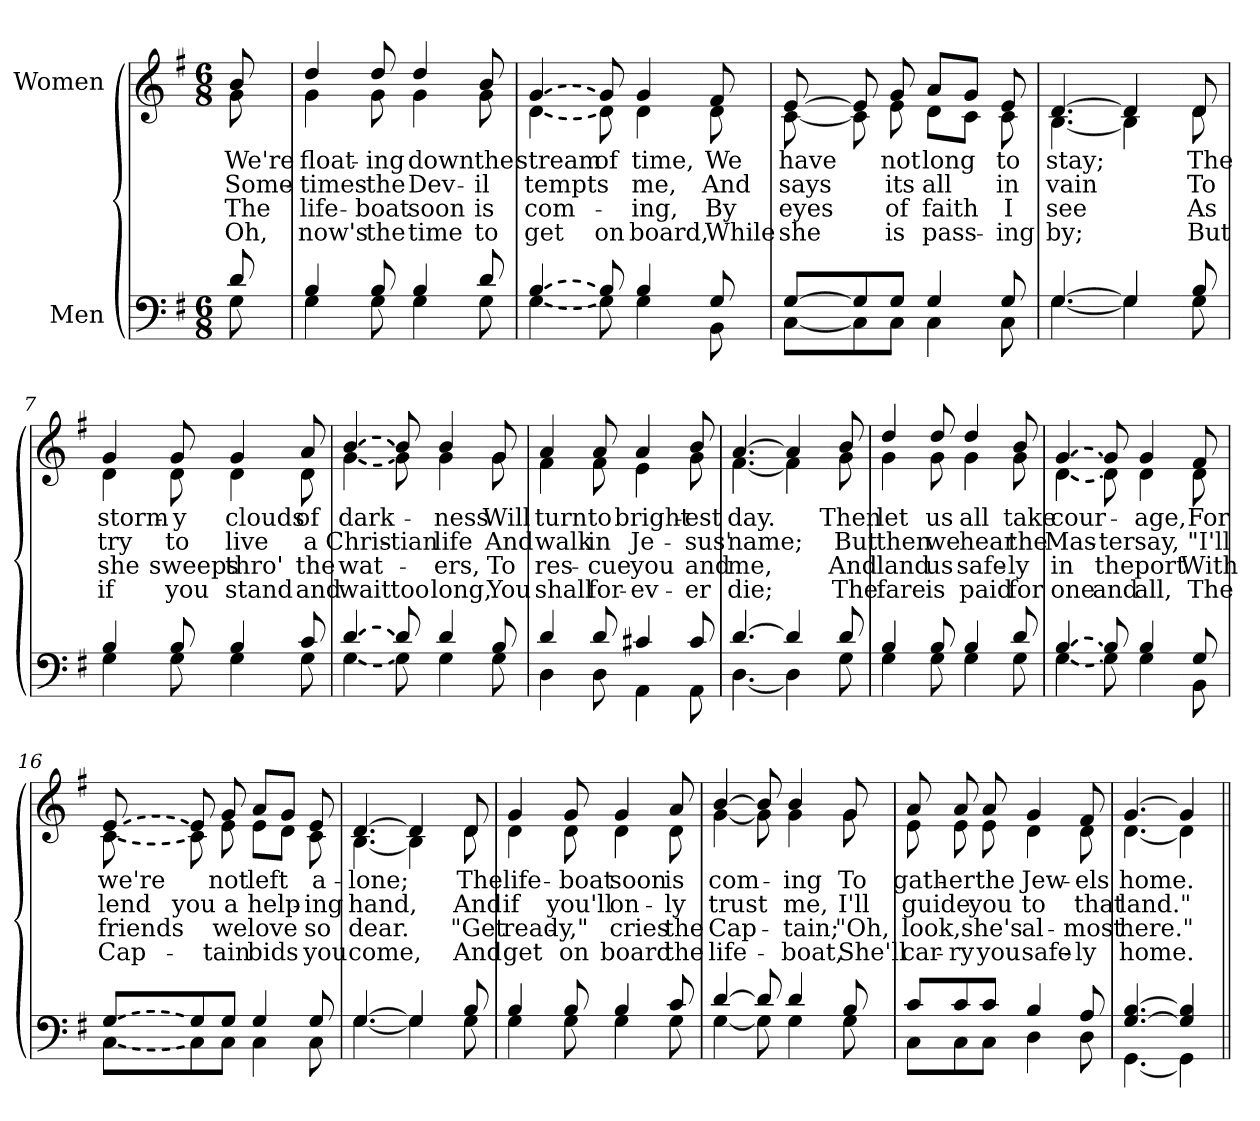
**kern	**kern	**text	**text	**text	**text
*part2	*part1	*part1	*part1	*part1	*part1
*staff2	*staff1	*staff1	*staff1	*staff1	*staff1
*I"Men	*I"Women	*	*	*	*
*clefF4	*clefG2	*	*	*	*
*k[f#]	*k[f#]	*	*	*	*
*M6/8	*M6/8	*	*	*	*
=	=	=	=	=	=
*^	*	*	*	*	*
!	!	!LO:TX:b:i:t=Verse	!	!	!	!
!	!	!	!LO:LY:b	!LO:LY:b	!LO:LY:b	!LO:LY:b
*	*	*^	*	*	*	*
8d/	8G\	8b/	8g\	We're	Some-	The	Oh,
=1	=1	=1	=1	=1	=1	=1	=1
!	!	!	!	!LO:LY:b	!LO:LY:b	!LO:LY:b	!LO:LY:b
4B/	4G\	4dd/	4g\	float-	-times	life-	now's
!	!	!	!	!LO:LY:b	!LO:LY:b	!LO:LY:b	!LO:LY:b
8B/	8G\	8dd/	8g\	-ing	the	-boat	the
!	!	!	!	!LO:LY:b	!LO:LY:b	!LO:LY:b	!LO:LY:b
4B/	4G\	4dd/	4g\	down	Dev-	soon	time
!	!	!	!	!LO:LY:b	!LO:LY:b	!LO:LY:b	!LO:LY:b
8d/	8G\	8b/	8g\	the	-il	is	to
=2	=2	=2	=2	=2	=2	=2	=2
!LO:T:dash	!LO:T:dash	!LO:T:dash	!LO:T:dash	!LO:LY:b	!LO:LY:b	!LO:LY:b	!LO:LY:b
[4B/	[4G\	[4g/	[4d\	stream	tempts	com-	get
!	!	!	!	!LO:LY:b	!	!	!LO:LY:b
8B/]	8G\]	8g/]	8d\]	of	.	.	on
!	!	!	!	!LO:LY:b	!LO:LY:b	!LO:LY:b	!LO:LY:b
4B/	4G\	4g/	4d\	time,	me,	-ing,	board,
!!LO:LB:g=z	!!
=3-	=3-	=3-	=3-	=3-	=3-	=3-	=3-
!	!	!	!	!LO:LY:b	!LO:LY:b	!LO:LY:b	!LO:LY:b
8G/	8BB\	8f#/	8d\	We	And	By	While
=4	=4	=4	=4	=4	=4	=4	=4
!	!	!	!	!LO:LY:b	!LO:LY:b	!LO:LY:b	!LO:LY:b
[8G/L	[8C\L	[8e/	[8c\	have	says	eyes	she
8G/]	8C\]	8e/]	8c\]	.	.	.	.
!	!	!	!	!LO:LY:b	!LO:LY:b	!LO:LY:b	!LO:LY:b
8G/J	8C\J	8g/	8e\	not	its	of	is
!	!	!	!	!LO:LY:b	!LO:LY:b	!LO:LY:b	!LO:LY:b
4G/	4C\	8a/L	8d\L	long	all	faith	pass-
.	.	8g/J	8c\J	.	.	.	.
!	!	!	!	!LO:LY:b	!LO:LY:b	!LO:LY:b	!LO:LY:b
8G/	8C\	8e/	8c\	to	in	I	-ing
=5	=5	=5	=5	=5	=5	=5	=5
!	!	!	!	!LO:LY:b	!LO:LY:b	!LO:LY:b	!LO:LY:b
[4.G/	[4.G\	[4.d/	[4.B\	stay;	vain	see	by;
4G/]	4G\]	4d/]	4B\]	.	.	.	.
!!LO:LB:g=z	!!
=6-	=6-	=6-	=6-	=6-	=6-	=6-	=6-
!	!	!	!	!LO:LY:b	!LO:LY:b	!LO:LY:b	!LO:LY:b
8B/	8G\	8d/	8d\	The	To	As	But
=7	=7	=7	=7	=7	=7	=7	=7
!	!	!	!	!LO:LY:b	!LO:LY:b	!LO:LY:b	!LO:LY:b
4B/	4G\	4g/	4d\	storm-	try	she	if
!	!	!	!	!LO:LY:b	!LO:LY:b	!LO:LY:b	!LO:LY:b
8B/	8G\	8g/	8d\	-y	to	sweeps	you
!	!	!	!	!LO:LY:b	!LO:LY:b	!LO:LY:b	!LO:LY:b
4B/	4G\	4g/	4d\	clouds	live	thro'	stand
!	!	!	!	!LO:LY:b	!LO:LY:b	!LO:LY:b	!LO:LY:b
8c/	8G\	8a/	8d\	of	a	the	and
=8	=8	=8	=8	=8	=8	=8	=8
!LO:T:dash	!LO:T:dash	!LO:T:dash	!LO:T:dash	!LO:LY:b	!LO:LY:b	!LO:LY:b	!LO:LY:b
[4d/	[4G\	[4b/	[4g\	dark-	Chris-	wat-	wait
!	!	!	!	!	!LO:LY:b	!	!LO:LY:b
8d/]	8G\]	8b/]	8g\]	.	-tian	.	too
!	!	!	!	!LO:LY:b	!LO:LY:b	!LO:LY:b	!LO:LY:b
4d/	4G\	4b/	4g\	-ness	life	-ers,	long,
!!LO:LB:g=z	!!
=9-	=9-	=9-	=9-	=9-	=9-	=9-	=9-
!	!	!	!	!LO:LY:b	!LO:LY:b	!LO:LY:b	!LO:LY:b
8B/	8G\	8g/	8g\	Will	And	To	You
=10	=10	=10	=10	=10	=10	=10	=10
!	!	!	!	!LO:LY:b	!LO:LY:b	!LO:LY:b	!LO:LY:b
4d/	4D\	4a/	4f#\	turn	walk	res-	shall
!	!	!	!	!LO:LY:b	!LO:LY:b	!LO:LY:b	!LO:LY:b
8d/	8D\	8a/	8f#\	to	in	-cue	for-
!	!	!	!	!LO:LY:b	!LO:LY:b	!LO:LY:b	!LO:LY:b
4c#X/	4AA\	4a/	4e\	bright-	Je-	you	-ev-
!	!	!	!	!LO:LY:b	!LO:LY:b	!LO:LY:b	!LO:LY:b
8c#/	8AA\	8b/	8g\	-est	-sus'	and	-er
=11	=11	=11	=11	=11	=11	=11	=11
!	!	!	!	!LO:LY:b	!LO:LY:b	!LO:LY:b	!LO:LY:b
[4.d/	[4.D\	[4.a/	[4.f#\	day.	name;	me,	die;
4d/]	4D\]	4a/]	4f#\]	.	.	.	.
!!LO:LB:g=z	!!
=12-	=12-	=12-	=12-	=12-	=12-	=12-	=12-
!	!	!	!	!LO:LY:b	!LO:LY:b	!LO:LY:b	!LO:LY:b
8d/	8G\	8b/	8g\	Then	But	And	The
=13	=13	=13	=13	=13	=13	=13	=13
!	!	!	!	!LO:LY:b	!LO:LY:b	!LO:LY:b	!LO:LY:b
4B/	4G\	4dd/	4g\	let	then	land	fare
!	!	!	!	!LO:LY:b	!LO:LY:b	!LO:LY:b	!LO:LY:b
8B/	8G\	8dd/	8g\	us	we	us	is
!	!	!	!	!LO:LY:b	!LO:LY:b	!LO:LY:b	!LO:LY:b
4B/	4G\	4dd/	4g\	all	hear	safe-	paid
!	!	!	!	!LO:LY:b	!LO:LY:b	!LO:LY:b	!LO:LY:b
8d/	8G\	8b/	8g\	take	the	-ly	for
=14	=14	=14	=14	=14	=14	=14	=14
!LO:T:dash	!LO:T:dash	!LO:T:dash	!LO:T:dash	!LO:LY:b	!LO:LY:b	!LO:LY:b	!LO:LY:b
[4B/	[4G\	[4g/	[4d\	cour-	Mas-	in	one
!	!	!	!	!	!LO:LY:b	!LO:LY:b	!LO:LY:b
8B/]	8G\]	8g/]	8d\]	.	-ter	the	and
!	!	!	!	!LO:LY:b	!LO:LY:b	!LO:LY:b	!LO:LY:b
4B/	4G\	4g/	4d\	-age,	say,	port	all,
!!LO:LB:g=z	!!
=15-	=15-	=15-	=15-	=15-	=15-	=15-	=15-
!	!	!	!	!LO:LY:b	!LO:LY:b	!LO:LY:b	!LO:LY:b
8G/	8BB\	8f#/	8d\	For	"I'll	With	The
=16	=16	=16	=16	=16	=16	=16	=16
!LO:T:dash	!LO:T:dash	!LO:T:dash	!LO:T:dash	!LO:LY:b	!LO:LY:b	!LO:LY:b	!LO:LY:b
[8G/L	[8C\L	[8e/	[8c\	we're	lend	friends	Cap-
!	!	!	!	!	!LO:LY:b	!	!
8G/]	8C\]	8e/]	8c\]	.	you	.	.
!	!	!	!	!LO:LY:b	!LO:LY:b	!LO:LY:b	!LO:LY:b
8G/J	8C\J	8g/	8e\	not	a	we	-tain
!	!	!	!	!LO:LY:b	!LO:LY:b	!LO:LY:b	!LO:LY:b
4G/	4C\	8a/L	8e\L	left	help-	love	bids
.	.	8g/J	8d\J	.	.	.	.
!	!	!	!	!LO:LY:b	!LO:LY:b	!LO:LY:b	!LO:LY:b
8G/	8C\	8e/	8c\	a-	-ing	so	you
=17	=17	=17	=17	=17	=17	=17	=17
!	!	!	!	!LO:LY:b	!LO:LY:b	!LO:LY:b	!LO:LY:b
[4.G/	[4.G\	[4.d/	[4.B\	-lone;	hand,	dear.	come,
4G/]	4G\]	4d/]	4B\]	.	.	.	.
!!LO:LB:g=z	!!
=18-	=18-	=18-	=18-	=18-	=18-	=18-	=18-
!	!	!	!	!LO:LY:b	!LO:LY:b	!LO:LY:b	!LO:LY:b
8B/	8G\	8d/	8d\	The	And	"Get	And
=19	=19	=19	=19	=19	=19	=19	=19
!	!	!	!	!LO:LY:b	!LO:LY:b	!LO:LY:b	!LO:LY:b
4B/	4G\	4g/	4d\	life-	if	read-	get
!	!	!	!	!LO:LY:b	!LO:LY:b	!LO:LY:b	!LO:LY:b
8B/	8G\	8g/	8d\	-boat	you'll	-y,"	on
!	!	!	!	!LO:LY:b	!LO:LY:b	!LO:LY:b	!LO:LY:b
4B/	4G\	4g/	4d\	soon	on-	cries	board
!	!	!	!	!LO:LY:b	!LO:LY:b	!LO:LY:b	!LO:LY:b
8c/	8G\	8a/	8d\	is	-ly	the	the
=20	=20	=20	=20	=20	=20	=20	=20
!	!	!	!	!LO:LY:b	!LO:LY:b	!LO:LY:b	!LO:LY:b
[4d/	[4G\	[4b/	[4g\	com-	trust	Cap-	life-
8d/]	8G\]	8b/]	8g\]	.	.	.	.
!	!	!	!	!LO:LY:b	!LO:LY:b	!LO:LY:b	!LO:LY:b
4d/	4G\	4b/	4g\	-ing	me,	-tain;	-boat,
!!LO:LB:g=z	!!
=21-	=21-	=21-	=21-	=21-	=21-	=21-	=21-
!	!	!	!	!LO:LY:b	!LO:LY:b	!LO:LY:b	!LO:LY:b
8B/	8G\	8g/	8g\	To	I'll	"Oh,	She'll
=22	=22	=22	=22	=22	=22	=22	=22
!	!	!	!	!LO:LY:b	!LO:LY:b	!LO:LY:b	!LO:LY:b
8c/L	8C\L	8a/	8e\	gath-	guide	look,	car-
!	!	!	!	!LO:LY:b	!	!	!LO:LY:b
8c/	8C\	8a/	8e\	-er	.	.	-ry
!	!	!	!	!LO:LY:b	!LO:LY:b	!LO:LY:b	!LO:LY:b
8c/J	8C\J	8a/	8e\	the	you	she's	you
!	!	!	!	!LO:LY:b	!LO:LY:b	!LO:LY:b	!LO:LY:b
4B/	4D\	4g/	4d\	Jew-	to	al-	safe-
!	!	!	!	!LO:LY:b	!LO:LY:b	!LO:LY:b	!LO:LY:b
8A/	8D\	8f#/	8d\	-els	that	-most	-ly
=23	=23	=23	=23	=23	=23	=23	=23
!	!	!	!	!LO:LY:b	!LO:LY:b	!LO:LY:b	!LO:LY:b
[4.G/ [4.B/	[4.GG\	[4.g/	[4.d\	home.	land."	here."	home.
4G/] 4B/]	4GG\]	4g/]	4d\]	.	.	.	.
*v	*v	*	*	*	*	*	*
*	*v	*v	*	*	*	*
=||	=||	=||	=||	=||	=||
*-	*-	*-	*-	*-	*-
